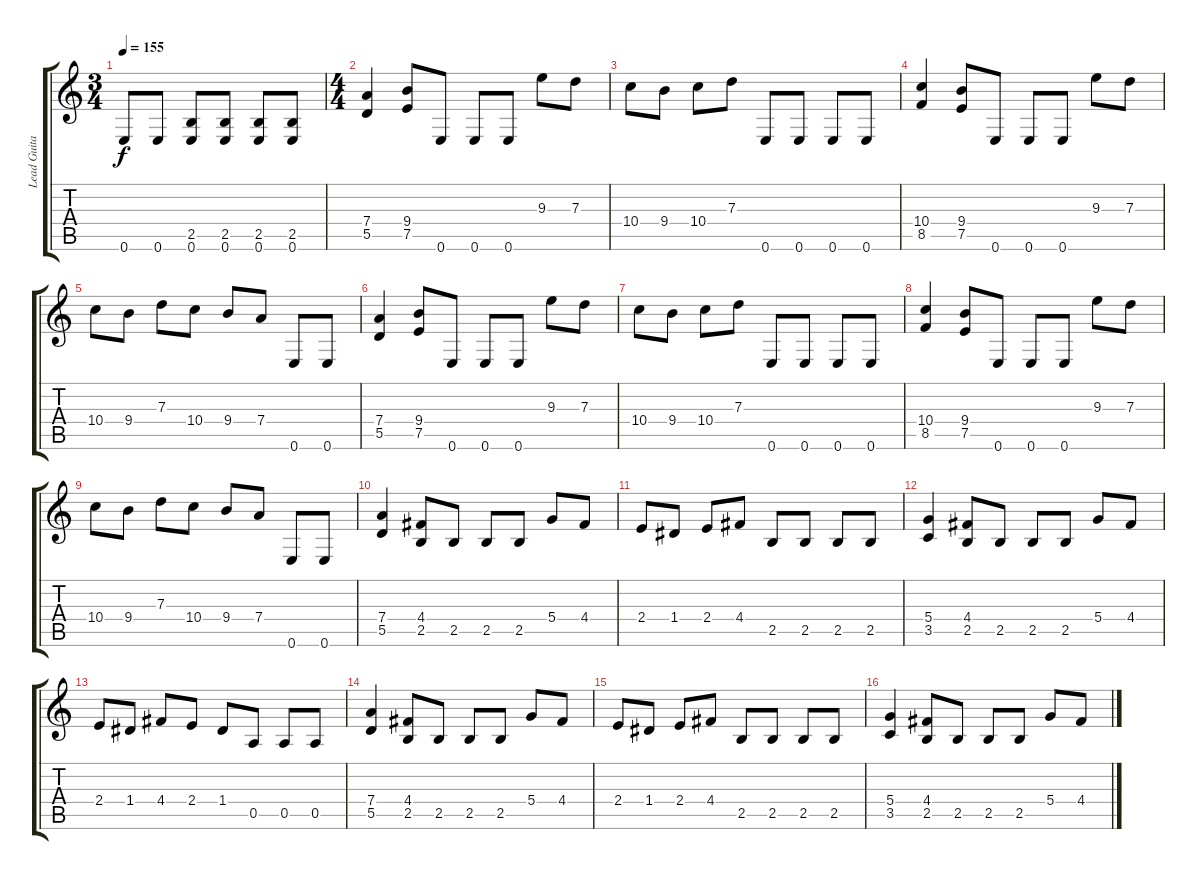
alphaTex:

\track ("Lead Guitar" "Lead Guita") {instrument distortionguitar}
\staff {score tabs}
\tuning (E4 B3 G3 D3 A2 E2) {hide}
\ts (3 4)
\tempo 155
\clef g2
\ks c
0.6.8{dy f} 0.6.8 (2.5 0.6).8 (2.5 0.6).8 (2.5 0.6).8 (2.5 0.6).8 |
\ts (4 4)
(7.4 5.5).4 (9.4 7.5).8 0.6.8 0.6.8 0.6.8 9.3.8 7.3.8 |
10.4.8 9.4.8 10.4.8 7.3.8 0.6.8 0.6.8 0.6.8 0.6.8 |
(10.4 8.5).4 (9.4 7.5).8 0.6.8 0.6.8 0.6.8 9.3.8 7.3.8 |
10.4.8 9.4.8 7.3.8 10.4.8 9.4.8 7.4.8 0.6.8 0.6.8 |
(7.4 5.5).4 (9.4 7.5).8 0.6.8 0.6.8 0.6.8 9.3.8 7.3.8 |
10.4.8 9.4.8 10.4.8 7.3.8 0.6.8 0.6.8 0.6.8 0.6.8 |
(10.4 8.5).4 (9.4 7.5).8 0.6.8 0.6.8 0.6.8 9.3.8 7.3.8 |
10.4.8 9.4.8 7.3.8 10.4.8 9.4.8 7.4.8 0.6.8 0.6.8 |
(7.4 5.5).4 (4.4 2.5).8 2.5.8 2.5.8 2.5.8 5.4.8 4.4.8 |
2.4.8 1.4.8 2.4.8 4.4.8 2.5.8 2.5.8 2.5.8 2.5.8 |
(5.4 3.5).4 (4.4 2.5).8 2.5.8 2.5.8 2.5.8 5.4.8 4.4.8 |
2.4.8 1.4.8 4.4.8 2.4.8 1.4.8 0.5.8 0.5.8 0.5.8 |
(7.4 5.5).4 (4.4 2.5).8 2.5.8 2.5.8 2.5.8 5.4.8 4.4.8 |
2.4.8 1.4.8 2.4.8 4.4.8 2.5.8 2.5.8 2.5.8 2.5.8 |
(5.4 3.5).4 (4.4 2.5).8 2.5.8 2.5.8 2.5.8 5.4.8 4.4.8
